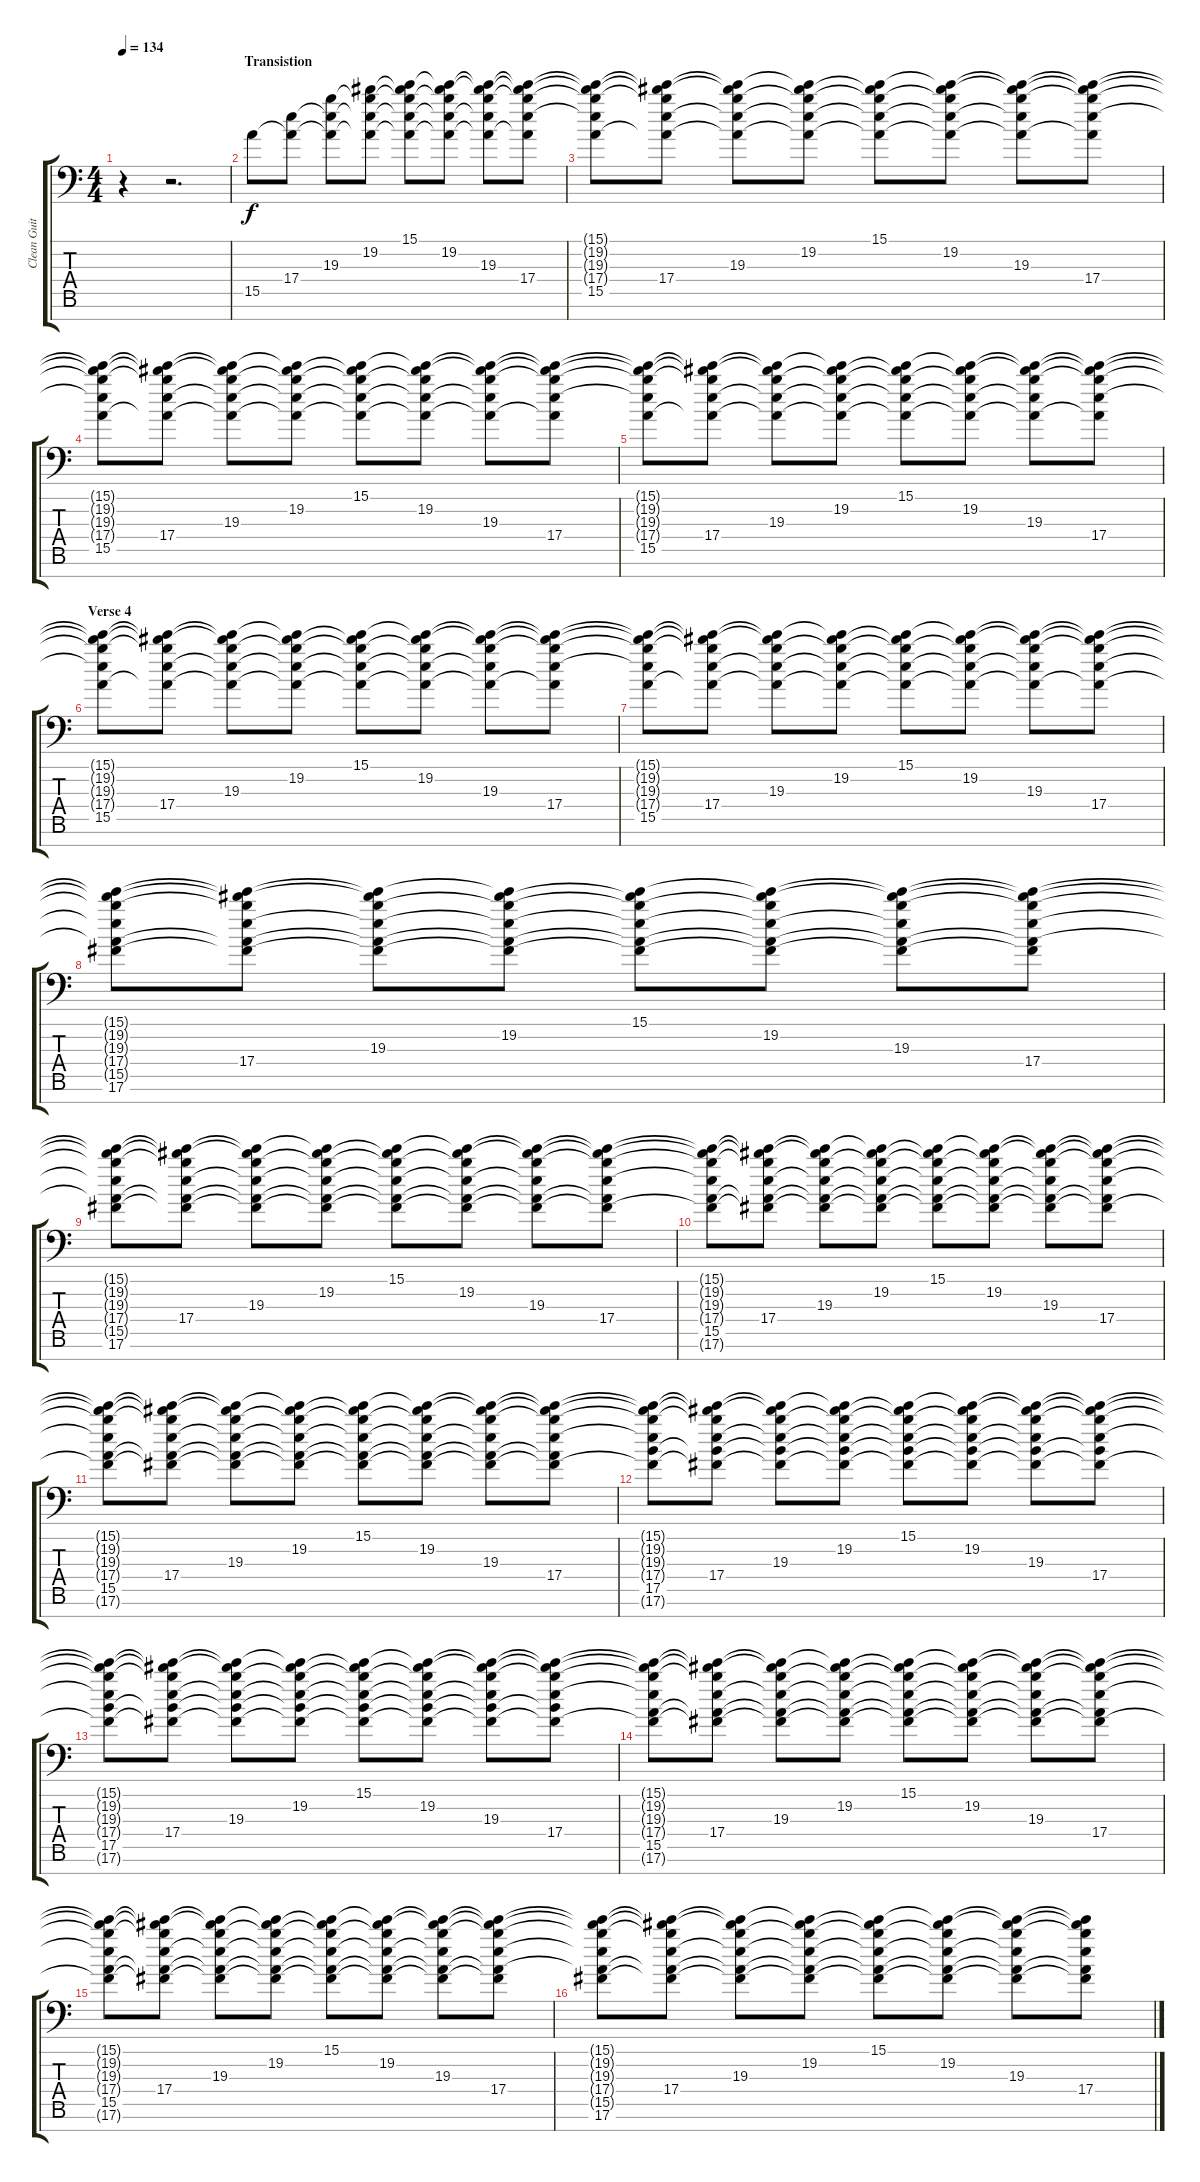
\track ("Clean Guitar" "Clean Guit") {instrument electricguitarjazz}
\staff {score tabs}
\tuning (Db4 Ab3 E3 B2 Gb2 Db2 Gb1) {hide}
\ts (4 4)
\tempo 134
\clef f4
\ks c
r.4{dy f} r.2{d} |
\section ("" "Transistion")
15.5.8 (17.4 15.5{t}).8 (19.3 17.4{t} 15.5{t}).8 (19.2 19.3{t} 17.4{t} 15.5{t}).8 (15.1 19.2{t} 19.3{t} 17.4{t} 15.5{t}).8 (15.1{t} 19.2 19.3{t} 17.4{t} 15.5{t}).8 (15.1{t} 19.2{t} 19.3 17.4{t} 15.5{t}).8 (15.1{t} 19.2{t} 19.3{t} 17.4 15.5{t}).8 |
(15.1{t} 19.2{t} 19.3{t} 17.4{t} 15.5).8 (15.1{t} 19.2{t} 19.3{t} 17.4 15.5{t}).8 (15.1{t} 19.2{t} 19.3 17.4{t} 15.5{t}).8 (15.1{t} 19.2 19.3{t} 17.4{t} 15.5{t}).8 (15.1 19.2{t} 19.3{t} 17.4{t} 15.5{t}).8 (15.1{t} 19.2 19.3{t} 17.4{t} 15.5{t}).8 (15.1{t} 19.2{t} 19.3 17.4{t} 15.5{t}).8 (15.1{t} 19.2{t} 19.3{t} 17.4 15.5{t}).8 |
(15.1{t} 19.2{t} 19.3{t} 17.4{t} 15.5).8 (15.1{t} 19.2{t} 19.3{t} 17.4 15.5{t}).8 (15.1{t} 19.2{t} 19.3 17.4{t} 15.5{t}).8 (15.1{t} 19.2 19.3{t} 17.4{t} 15.5{t}).8 (15.1 19.2{t} 19.3{t} 17.4{t} 15.5{t}).8 (15.1{t} 19.2 19.3{t} 17.4{t} 15.5{t}).8 (15.1{t} 19.2{t} 19.3 17.4{t} 15.5{t}).8 (15.1{t} 19.2{t} 19.3{t} 17.4 15.5{t}).8 |
(15.1{t} 19.2{t} 19.3{t} 17.4{t} 15.5).8 (15.1{t} 19.2{t} 19.3{t} 17.4 15.5{t}).8 (15.1{t} 19.2{t} 19.3 17.4{t} 15.5{t}).8 (15.1{t} 19.2 19.3{t} 17.4{t} 15.5{t}).8 (15.1 19.2{t} 19.3{t} 17.4{t} 15.5{t}).8 (15.1{t} 19.2 19.3{t} 17.4{t} 15.5{t}).8 (15.1{t} 19.2{t} 19.3 17.4{t} 15.5{t}).8 (15.1{t} 19.2{t} 19.3{t} 17.4 15.5{t}).8 |
\section ("" "Verse 4")
(15.1{t} 19.2{t} 19.3{t} 17.4{t} 15.5).8 (15.1{t} 19.2{t} 19.3{t} 17.4 15.5{t}).8 (15.1{t} 19.2{t} 19.3 17.4{t} 15.5{t}).8 (15.1{t} 19.2 19.3{t} 17.4{t} 15.5{t}).8 (15.1 19.2{t} 19.3{t} 17.4{t} 15.5{t}).8 (15.1{t} 19.2 19.3{t} 17.4{t} 15.5{t}).8 (15.1{t} 19.2{t} 19.3 17.4{t} 15.5{t}).8 (15.1{t} 19.2{t} 19.3{t} 17.4 15.5{t}).8 |
(15.1{t} 19.2{t} 19.3{t} 17.4{t} 15.5).8 (15.1{t} 19.2{t} 19.3{t} 17.4 15.5{t}).8 (15.1{t} 19.2{t} 19.3 17.4{t} 15.5{t}).8 (15.1{t} 19.2 19.3{t} 17.4{t} 15.5{t}).8 (15.1 19.2{t} 19.3{t} 17.4{t} 15.5{t}).8 (15.1{t} 19.2 19.3{t} 17.4{t} 15.5{t}).8 (15.1{t} 19.2{t} 19.3 17.4{t} 15.5{t}).8 (15.1{t} 19.2{t} 19.3{t} 17.4 15.5{t}).8 |
(15.1{t} 19.2{t} 19.3{t} 17.4{t} 15.5{t} 17.6).8 (15.1{t} 19.2{t} 19.3{t} 17.4 15.5{t} 17.6{t}).8 (15.1{t} 19.2{t} 19.3 17.4{t} 15.5{t} 17.6{t}).8 (15.1{t} 19.2 19.3{t} 17.4{t} 15.5{t} 17.6{t}).8 (15.1 19.2{t} 19.3{t} 17.4{t} 15.5{t} 17.6{t}).8 (15.1{t} 19.2 19.3{t} 17.4{t} 15.5{t} 17.6{t}).8 (15.1{t} 19.2{t} 19.3 17.4{t} 15.5{t} 17.6{t}).8 (15.1{t} 19.2{t} 19.3{t} 17.4 15.5{t} 17.6{t}).8 |
(15.1{t} 19.2{t} 19.3{t} 17.4{t} 15.5{t} 17.6).8 (15.1{t} 19.2{t} 19.3{t} 17.4 15.5{t} 17.6{t}).8 (15.1{t} 19.2{t} 19.3 17.4{t} 15.5{t} 17.6{t}).8 (15.1{t} 19.2 19.3{t} 17.4{t} 15.5{t} 17.6{t}).8 (15.1 19.2{t} 19.3{t} 17.4{t} 15.5{t} 17.6{t}).8 (15.1{t} 19.2 19.3{t} 17.4{t} 15.5{t} 17.6{t}).8 (15.1{t} 19.2{t} 19.3 17.4{t} 15.5{t} 17.6{t}).8 (15.1{t} 19.2{t} 19.3{t} 17.4 15.5{t} 17.6{t}).8 |
(15.1{t} 19.2{t} 19.3{t} 17.4{t} 15.5 17.6{t}).8 (15.1{t} 19.2{t} 19.3{t} 17.4 15.5{t} 17.6{t}).8 (15.1{t} 19.2{t} 19.3 17.4{t} 15.5{t} 17.6{t}).8 (15.1{t} 19.2 19.3{t} 17.4{t} 15.5{t} 17.6{t}).8 (15.1 19.2{t} 19.3{t} 17.4{t} 15.5{t} 17.6{t}).8 (15.1{t} 19.2 19.3{t} 17.4{t} 15.5{t} 17.6{t}).8 (15.1{t} 19.2{t} 19.3 17.4{t} 15.5{t} 17.6{t}).8 (15.1{t} 19.2{t} 19.3{t} 17.4 15.5{t} 17.6{t}).8 |
(15.1{t} 19.2{t} 19.3{t} 17.4{t} 15.5 17.6{t}).8 (15.1{t} 19.2{t} 19.3{t} 17.4 15.5{t} 17.6{t}).8 (15.1{t} 19.2{t} 19.3 17.4{t} 15.5{t} 17.6{t}).8 (15.1{t} 19.2 19.3{t} 17.4{t} 15.5{t} 17.6{t}).8 (15.1 19.2{t} 19.3{t} 17.4{t} 15.5{t} 17.6{t}).8 (15.1{t} 19.2 19.3{t} 17.4{t} 15.5{t} 17.6{t}).8 (15.1{t} 19.2{t} 19.3 17.4{t} 15.5{t} 17.6{t}).8 (15.1{t} 19.2{t} 19.3{t} 17.4 15.5{t} 17.6{t}).8 |
(15.1{t} 19.2{t} 19.3{t} 17.4{t} 17.5 17.6{t}).8 (15.1{t} 19.2{t} 19.3{t} 17.4 17.5{t} 17.6{t}).8 (15.1{t} 19.2{t} 19.3 17.4{t} 17.5{t} 17.6{t}).8 (15.1{t} 19.2 19.3{t} 17.4{t} 17.5{t} 17.6{t}).8 (15.1 19.2{t} 19.3{t} 17.4{t} 17.5{t} 17.6{t}).8 (15.1{t} 19.2 19.3{t} 17.4{t} 17.5{t} 17.6{t}).8 (15.1{t} 19.2{t} 19.3 17.4{t} 17.5{t} 17.6{t}).8 (15.1{t} 19.2{t} 19.3{t} 17.4 17.5{t} 17.6{t}).8 |
(15.1{t} 19.2{t} 19.3{t} 17.4{t} 17.5 17.6{t}).8 (15.1{t} 19.2{t} 19.3{t} 17.4 17.5{t} 17.6{t}).8 (15.1{t} 19.2{t} 19.3 17.4{t} 17.5{t} 17.6{t}).8 (15.1{t} 19.2 19.3{t} 17.4{t} 17.5{t} 17.6{t}).8 (15.1 19.2{t} 19.3{t} 17.4{t} 17.5{t} 17.6{t}).8 (15.1{t} 19.2 19.3{t} 17.4{t} 17.5{t} 17.6{t}).8 (15.1{t} 19.2{t} 19.3 17.4{t} 17.5{t} 17.6{t}).8 (15.1{t} 19.2{t} 19.3{t} 17.4 17.5{t} 17.6{t}).8 |
(15.1{t} 19.2{t} 19.3{t} 17.4{t} 15.5 17.6{t}).8 (15.1{t} 19.2{t} 19.3{t} 17.4 15.5{t} 17.6{t}).8 (15.1{t} 19.2{t} 19.3 17.4{t} 15.5{t} 17.6{t}).8 (15.1{t} 19.2 19.3{t} 17.4{t} 15.5{t} 17.6{t}).8 (15.1 19.2{t} 19.3{t} 17.4{t} 15.5{t} 17.6{t}).8 (15.1{t} 19.2 19.3{t} 17.4{t} 15.5{t} 17.6{t}).8 (15.1{t} 19.2{t} 19.3 17.4{t} 15.5{t} 17.6{t}).8 (15.1{t} 19.2{t} 19.3{t} 17.4 15.5{t} 17.6{t}).8 |
(15.1{t} 19.2{t} 19.3{t} 17.4{t} 15.5 17.6{t}).8 (15.1{t} 19.2{t} 19.3{t} 17.4 15.5{t} 17.6{t}).8 (15.1{t} 19.2{t} 19.3 17.4{t} 15.5{t} 17.6{t}).8 (15.1{t} 19.2 19.3{t} 17.4{t} 15.5{t} 17.6{t}).8 (15.1 19.2{t} 19.3{t} 17.4{t} 15.5{t} 17.6{t}).8 (15.1{t} 19.2 19.3{t} 17.4{t} 15.5{t} 17.6{t}).8 (15.1{t} 19.2{t} 19.3 17.4{t} 15.5{t} 17.6{t}).8 (15.1{t} 19.2{t} 19.3{t} 17.4 15.5{t} 17.6{t}).8 |
(15.1{t} 19.2{t} 19.3{t} 17.4{t} 15.5{t} 17.6).8 (15.1{t} 19.2{t} 19.3{t} 17.4 15.5{t} 17.6{t}).8 (15.1{t} 19.2{t} 19.3 17.4{t} 15.5{t} 17.6{t}).8 (15.1{t} 19.2 19.3{t} 17.4{t} 15.5{t} 17.6{t}).8 (15.1 19.2{t} 19.3{t} 17.4{t} 15.5{t} 17.6{t}).8 (15.1{t} 19.2 19.3{t} 17.4{t} 15.5{t} 17.6{t}).8 (15.1{t} 19.2{t} 19.3 17.4{t} 15.5{t} 17.6{t}).8 (15.1{t} 19.2{t} 19.3{t} 17.4 15.5{t} 17.6{t}).8
